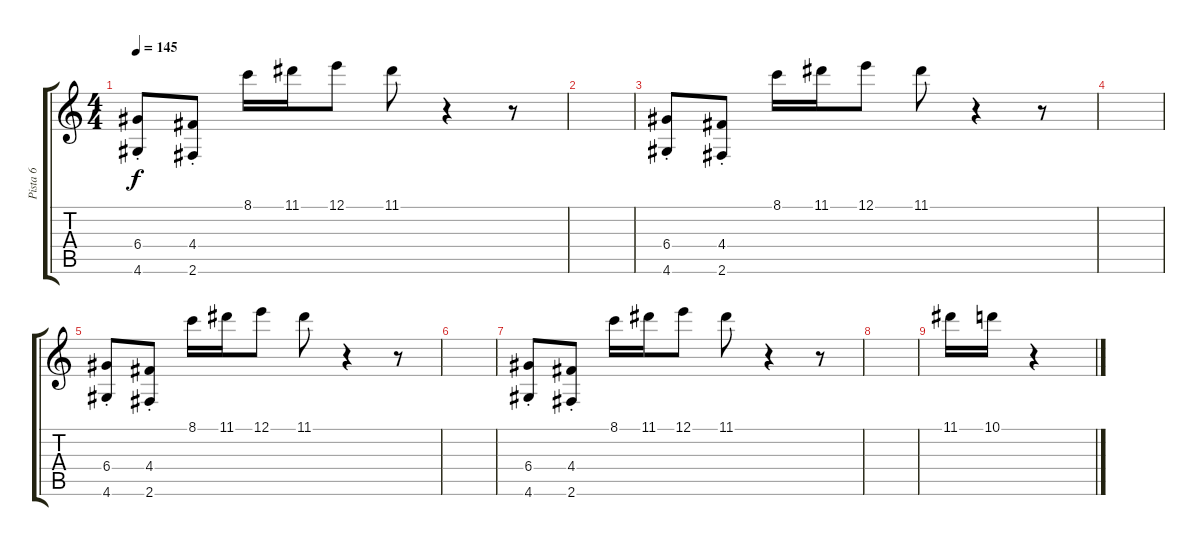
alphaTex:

\track ("Pista 6" "Pista 6") {instrument electricguitarclean}
\staff {score tabs}
\tuning (E4 B3 G3 D3 A2 E2) {hide}
\ts (4 4)
\tempo 145
\clef g2
\ks c
(6.4{st} 4.6{st}).8{dy f} (4.4{st} 2.6{st}).8 8.1.16 11.1.16 12.1.8 11.1.8 r.4 r.8 |
|
(6.4{st} 4.6{st}).8 (4.4{st} 2.6{st}).8 8.1.16 11.1.16 12.1.8 11.1.8 r.4 r.8 |
|
(6.4{st} 4.6{st}).8 (4.4{st} 2.6{st}).8 8.1.16 11.1.16 12.1.8 11.1.8 r.4 r.8 |
|
(6.4{st} 4.6{st}).8 (4.4{st} 2.6{st}).8 8.1.16 11.1.16 12.1.8 11.1.8 r.4 r.8 |
|
11.1.16 10.1.16 r.4
